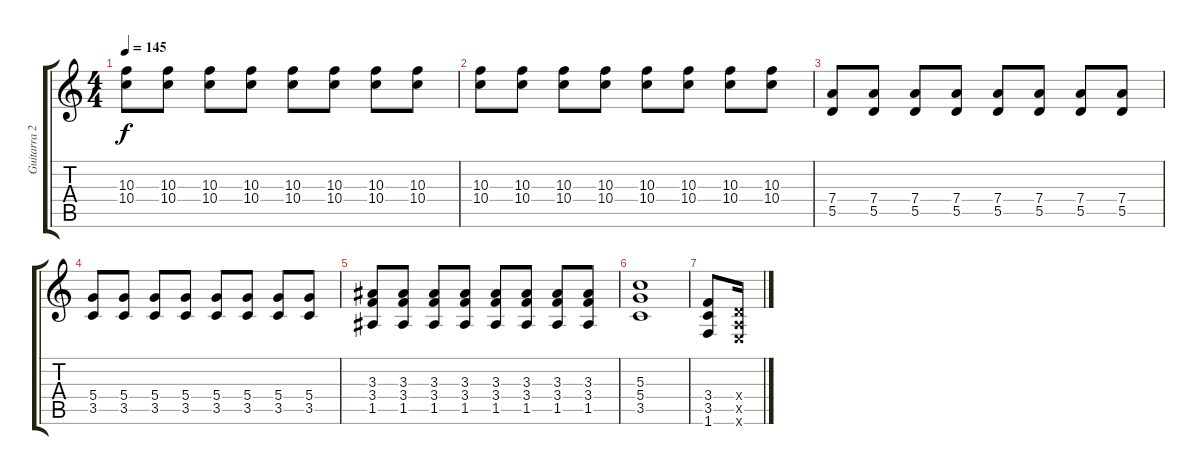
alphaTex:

\track ("Guitarra 2 " "Guitarra 2") {instrument distortionguitar}
\staff {score tabs}
\tuning (E4 B3 G3 D3 A2 E2) {hide}
\ts (4 4)
\tempo 145
\clef g2
\ks c
(10.3 10.4).8{dy f} (10.3 10.4).8 (10.3 10.4).8 (10.3 10.4).8 (10.3 10.4).8 (10.3 10.4).8 (10.3 10.4).8 (10.3 10.4).8 |
(10.3 10.4).8 (10.3 10.4).8 (10.3 10.4).8 (10.3 10.4).8 (10.3 10.4).8 (10.3 10.4).8 (10.3 10.4).8 (10.3 10.4).8 |
(7.4 5.5).8 (7.4 5.5).8 (7.4 5.5).8 (7.4 5.5).8 (7.4 5.5).8 (7.4 5.5).8 (7.4 5.5).8 (7.4 5.5).8 |
(5.4 3.5).8 (5.4 3.5).8 (5.4 3.5).8 (5.4 3.5).8 (5.4 3.5).8 (5.4 3.5).8 (5.4 3.5).8 (5.4 3.5).8 |
(3.3 3.4 1.5).8 (3.3 3.4 1.5).8 (3.3 3.4 1.5).8 (3.3 3.4 1.5).8 (3.3 3.4 1.5).8 (3.3 3.4 1.5).8 (3.3 3.4 1.5).8 (3.3 3.4 1.5).8 |
(5.3 5.4 3.5).1 |
(3.4 3.5 1.6).8 (0.4{x} 0.5{x} 0.6{x}).16
